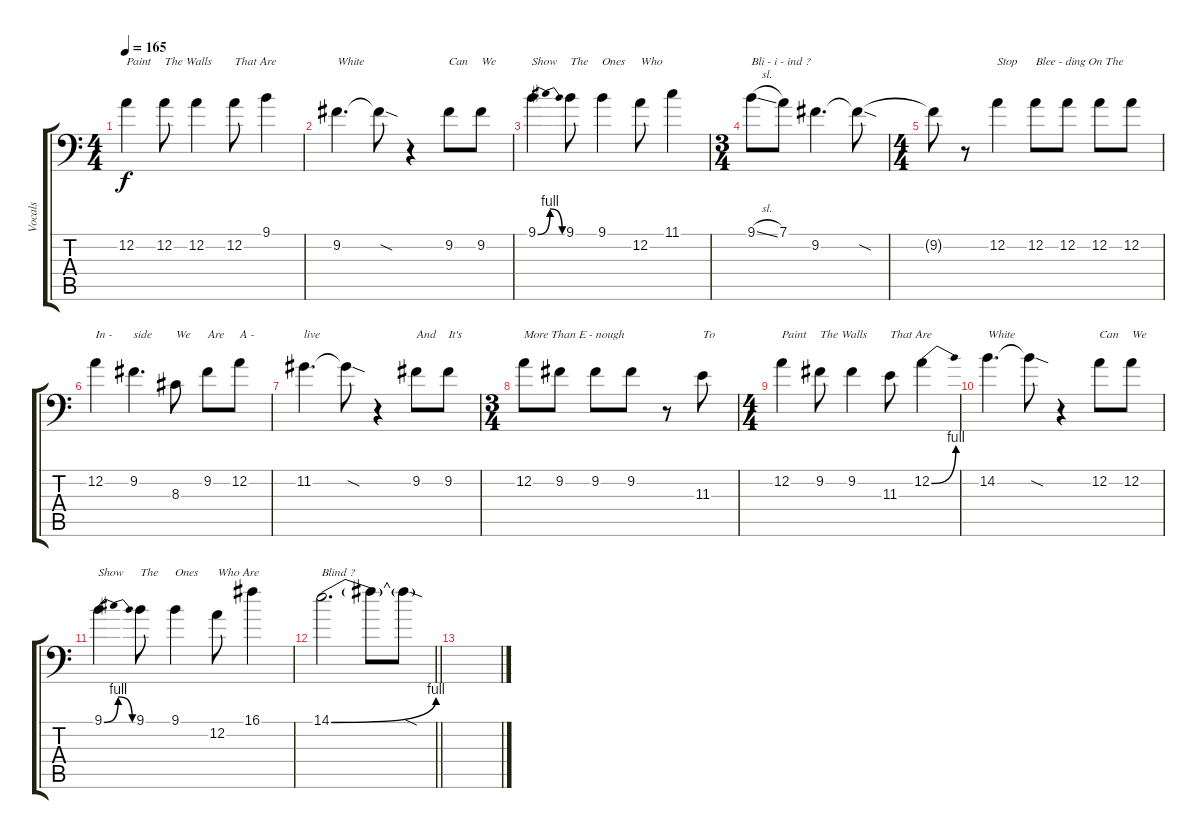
\track ("Vocals" "Vocals") {instrument bassoon}
\staff {score tabs}
\tuning (D4 A3 F3 C3 G2 A1) {hide}
\ts (4 4)
\tempo 165
\clef f4
\ks c
12.2.4{txt "Paint" dy f} 12.2.8{txt "The Walls"} 12.2.4 12.2.8{txt "That Are"} 9.1.4 |
9.2.4{d txt "White"} 9.2{sod t}.8 r.4 9.2.8{txt "Can "} 9.2.8{txt "We"} |
9.1{be (bendrelease 0 0 4 4 15 4 60 0)}.4{txt "Show"} 9.1.8{txt "The"} 9.1.4{txt "Ones"} 12.2.8{txt "Who"} 11.1.4 |
\ts (3 4)
9.1{sl}.8{txt "Bli - i - ind ?"} 7.1.8 9.2.4{d} 9.2{sod t}.8 |
\ts (4 4)
9.2{t}.8 r.8 12.2.4{txt "Stop"} 12.2.8{txt "Blee - ding On The"} 12.2.8 12.2.8 12.2.8 |
12.2.4{txt "In -"} 9.2.4{d txt "side"} 8.3.8{txt "We"} 9.2.8{txt "Are"} 12.2.8{txt "A - "} |
11.2.4{d txt "live"} 11.2{sod t}.8 r.4 9.2.8{txt "And "} 9.2.8{txt "It's"} |
\ts (3 4)
12.2.8{txt "More Than E - nough"} 9.2.8 9.2.8 9.2.8 r.8 11.3.8{txt "To"} |
\ts (4 4)
12.2.4{txt "Paint"} 9.2.8{txt "The Walls"} 9.2.4 11.3.8{txt "That Are"} 12.2{be (bend 0 0 60 4)}.4 |
14.2.4{d txt "White"} 14.2{sod t}.8 r.4 12.2.8{txt "Can "} 12.2.8{txt "We"} |
9.1{be (bendrelease 0 0 4 4 15 4 60 0)}.4{txt "Show"} 9.1.8{txt "The"} 9.1.4{txt "Ones"} 12.2.8{txt "Who Are"} 16.1.4 |
\barLineRight lightlight
14.1{be (bend 0 0 60 4)}.2{d txt "Blind ?"} 14.1{t}.8 14.1{sod t}.8 |
\section ("" "")
